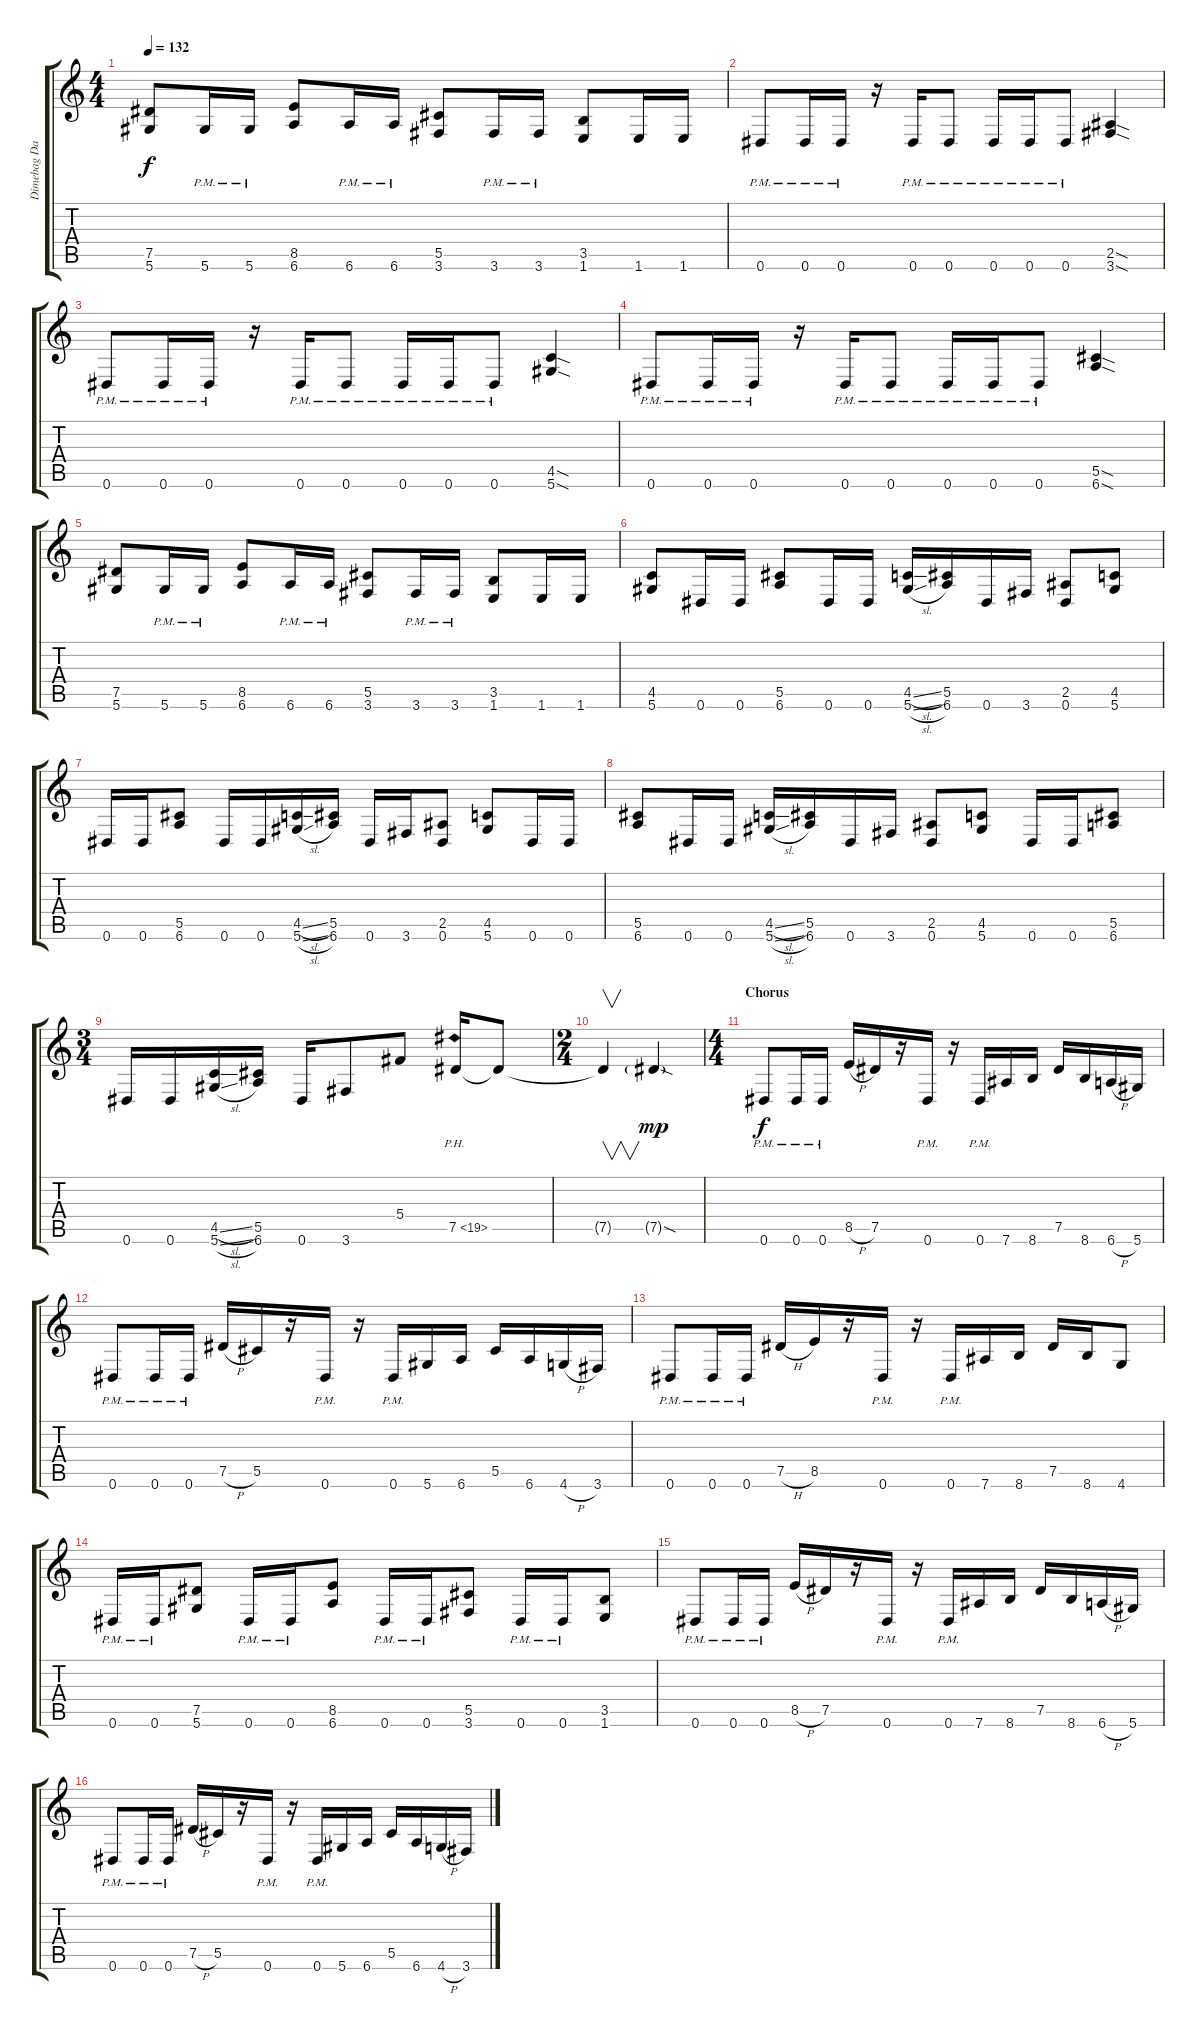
\track ("Dimebag Darrel Rhythm" "Dimebag Da") {instrument distortionguitar}
\staff {score tabs}
\tuning (Eb4 Bb3 Gb3 Db3 Ab2 Eb2) {hide}
\ts (4 4)
\tempo 132
\clef g2
\ks c
(7.5 5.6).8{dy f} 5.6{pm}.16 5.6{pm}.16 (8.5 6.6).8 6.6{pm}.16 6.6{pm}.16 (5.5 3.6).8 3.6{pm}.16 3.6{pm}.16 (3.5 1.6).8 1.6.16 1.6.16 |
0.6{pm}.8 0.6{pm}.16 0.6{pm}.16 r.16 0.6{pm}.16 0.6{pm}.8 0.6{pm}.16 0.6{pm}.16 0.6{pm}.8 (2.5{sod} 3.6{sod}).4 |
0.6{pm}.8 0.6{pm}.16 0.6{pm}.16 r.16 0.6{pm}.16 0.6{pm}.8 0.6{pm}.16 0.6{pm}.16 0.6{pm}.8 (4.5{sod} 5.6{sod}).4 |
0.6{pm}.8 0.6{pm}.16 0.6{pm}.16 r.16 0.6{pm}.16 0.6{pm}.8 0.6{pm}.16 0.6{pm}.16 0.6{pm}.8 (5.5{sod} 6.6{sod}).4 |
(7.5 5.6).8 5.6{pm}.16 5.6{pm}.16 (8.5 6.6).8 6.6{pm}.16 6.6{pm}.16 (5.5 3.6).8 3.6{pm}.16 3.6{pm}.16 (3.5 1.6).8 1.6.16 1.6.16 |
(4.5 5.6).8 0.6.16 0.6.16 (5.5 6.6).8 0.6.16 0.6.16 (4.5{sl} 5.6{sl}).16 (5.5 6.6).16 0.6.16 3.6.16 (2.5 0.6).8 (4.5 5.6).8 |
0.6.16 0.6.16 (5.5 6.6).8 0.6.16 0.6.16 (4.5{sl} 5.6{sl}).16 (5.5 6.6).16 0.6.16 3.6.16 (2.5 0.6).8 (4.5 5.6).8 0.6.16 0.6.16 |
(5.5 6.6).8 0.6.16 0.6.16 (4.5{sl} 5.6{sl}).16 (5.5 6.6).16 0.6.16 3.6.16 (2.5 0.6).8 (4.5 5.6).8 0.6.16 0.6.16 (5.5 6.6).8 |
\ts (3 4)
0.6.16 0.6.16 (4.5{sl} 5.6{sl}).16 (5.5 6.6).16 0.6.16 3.6.8 5.4.8 7.5{ph 12}.16 7.5{t}.8 |
\ts (2 4)
7.5{t}.4{v} 7.5{sod g}.4{dy mp} |
\ts (4 4)
\section ("" "Chorus")
0.6{pm}.8{dy f} 0.6{pm}.16 0.6{pm}.16 8.5{h}.16 7.5.16 r.16 0.6{pm}.16 r.16 0.6{pm}.16 7.6.16 8.6.16 7.5.16 8.6.16 6.6{h}.16 5.6.16 |
0.6{pm}.8 0.6{pm}.16 0.6{pm}.16 7.5{h}.16 5.5.16 r.16 0.6{pm}.16 r.16 0.6{pm}.16 5.6.16 6.6.16 5.5.16 6.6.16 4.6{h}.16 3.6.16 |
0.6{pm}.8 0.6{pm}.16 0.6{pm}.16 7.5{h}.16 8.5.16 r.16 0.6{pm}.16 r.16 0.6{pm}.16 7.6.16 8.6.16 7.5.16 8.6.16 4.6.8 |
0.6{pm}.16 0.6{pm}.16 (7.5 5.6).8 0.6{pm}.16 0.6{pm}.16 (8.5 6.6).8 0.6{pm}.16 0.6{pm}.16 (5.5 3.6).8 0.6{pm}.16 0.6{pm}.16 (3.5 1.6).8 |
0.6{pm}.8 0.6{pm}.16 0.6{pm}.16 8.5{h}.16 7.5.16 r.16 0.6{pm}.16 r.16 0.6{pm}.16 7.6.16 8.6.16 7.5.16 8.6.16 6.6{h}.16 5.6.16 |
0.6{pm}.8 0.6{pm}.16 0.6{pm}.16 7.5{h}.16 5.5.16 r.16 0.6{pm}.16 r.16 0.6{pm}.16 5.6.16 6.6.16 5.5.16 6.6.16 4.6{h}.16 3.6.16
